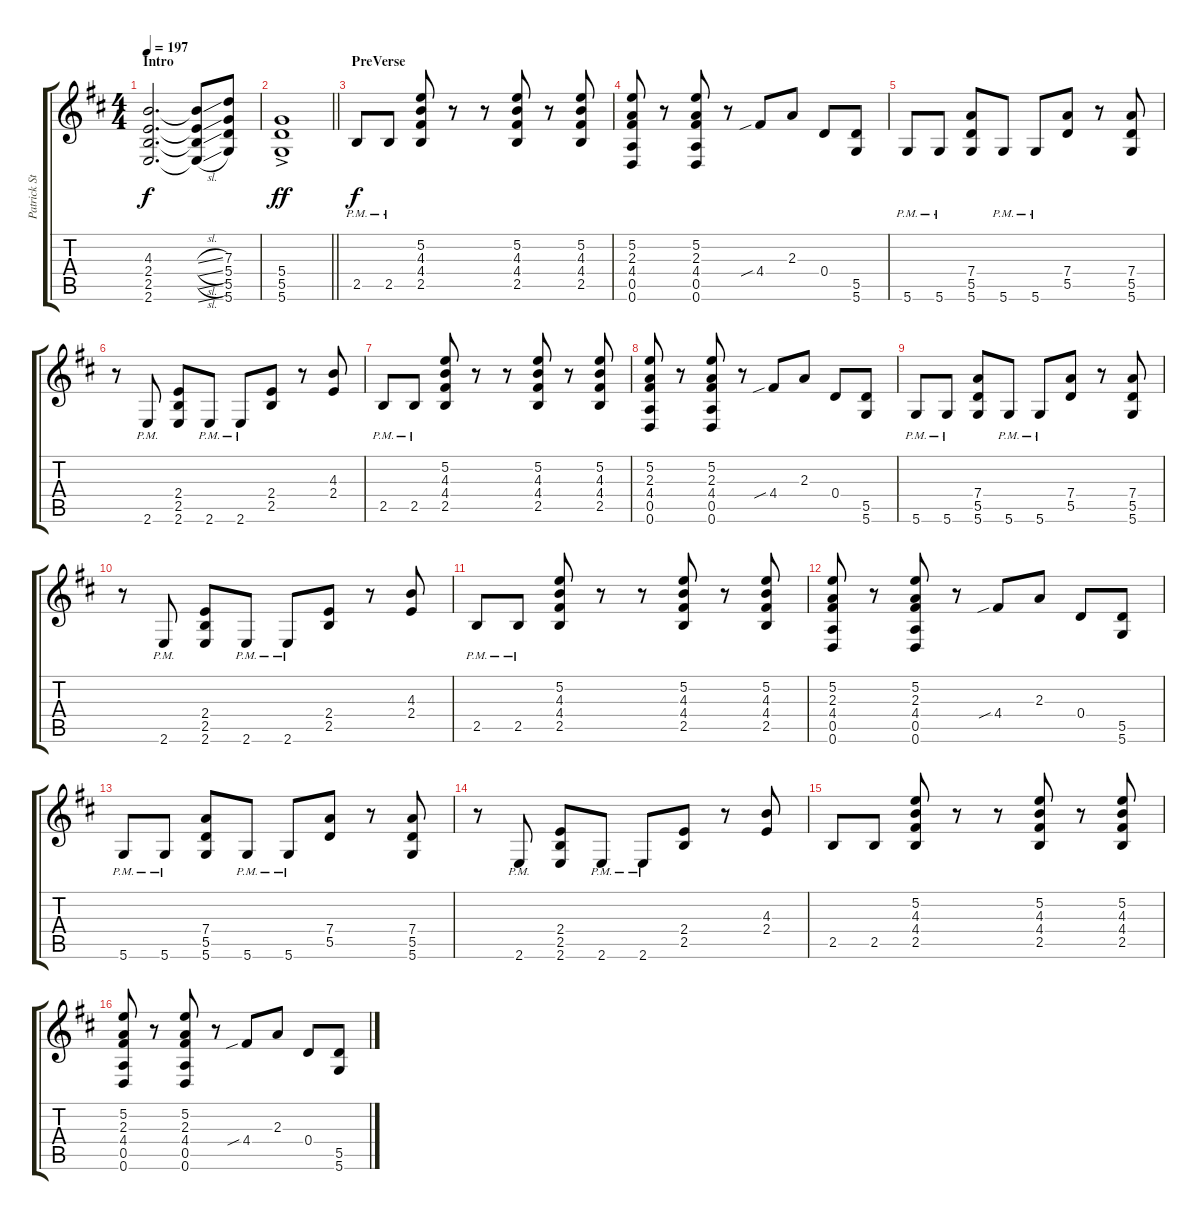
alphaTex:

\track ("Patrick Stump (Rhythm Guitar)" "Patrick St") {instrument distortionguitar}
\staff {score tabs}
\tuning (E4 B3 G3 D3 A2 D2) {hide}
\ts (4 4)
\section ("" "Intro")
\tempo 197
\clef g2
\ks d
(4.3 2.4 2.5 2.6).2{d dy f instrument distortionguitar} (4.3{sl t} 2.4{sl t} 2.5{sl t} 2.6{sl t}).8 (7.3 5.4 5.5 5.6).8 |
\barLineRight lightlight
(5.4{ac} 5.5{ac} 5.6{ac}).1{dy ff} |
\section ("" "PreVerse")
2.5{pm}.8{dy f} 2.5{pm}.8 (5.2 4.3 4.4 2.5).8 r.8 r.8 (5.2 4.3 4.4 2.5).8 r.8 (5.2 4.3 4.4 2.5).8 |
(5.2 2.3 4.4 0.5 0.6).8 r.8 (5.2 2.3 4.4 0.5 0.6).8 r.8 4.4{sib}.8 2.3.8 0.4.8 (5.5 5.6).8 |
5.6{pm}.8 5.6{pm}.8 (7.4 5.5 5.6).8 5.6{pm}.8 5.6{pm}.8 (7.4 5.5).8 r.8 (7.4 5.5 5.6).8 |
r.8 2.6{pm}.8 (2.4 2.5 2.6).8 2.6{pm}.8 2.6{pm}.8 (2.4 2.5).8 r.8 (4.3 2.4).8 |
2.5{pm}.8 2.5{pm}.8 (5.2 4.3 4.4 2.5).8 r.8 r.8 (5.2 4.3 4.4 2.5).8 r.8 (5.2 4.3 4.4 2.5).8 |
(5.2 2.3 4.4 0.5 0.6).8 r.8 (5.2 2.3 4.4 0.5 0.6).8 r.8 4.4{sib}.8 2.3.8 0.4.8 (5.5 5.6).8 |
5.6{pm}.8 5.6{pm}.8 (7.4 5.5 5.6).8 5.6{pm}.8 5.6{pm}.8 (7.4 5.5).8 r.8 (7.4 5.5 5.6).8 |
r.8 2.6{pm}.8 (2.4 2.5 2.6).8 2.6{pm}.8 2.6{pm}.8 (2.4 2.5).8 r.8 (4.3 2.4).8 |
2.5{pm}.8 2.5{pm}.8 (5.2 4.3 4.4 2.5).8 r.8 r.8 (5.2 4.3 4.4 2.5).8 r.8 (5.2 4.3 4.4 2.5).8 |
(5.2 2.3 4.4 0.5 0.6).8 r.8 (5.2 2.3 4.4 0.5 0.6).8 r.8 4.4{sib}.8 2.3.8 0.4.8 (5.5 5.6).8 |
5.6{pm}.8 5.6{pm}.8 (7.4 5.5 5.6).8 5.6{pm}.8 5.6{pm}.8 (7.4 5.5).8 r.8 (7.4 5.5 5.6).8 |
r.8 2.6{pm}.8 (2.4 2.5 2.6).8 2.6{pm}.8 2.6{pm}.8 (2.4 2.5).8 r.8 (4.3 2.4).8 |
2.5.8 2.5.8 (5.2 4.3 4.4 2.5).8 r.8 r.8 (5.2 4.3 4.4 2.5).8 r.8 (5.2 4.3 4.4 2.5).8 |
(5.2 2.3 4.4 0.5 0.6).8 r.8 (5.2 2.3 4.4 0.5 0.6).8 r.8 4.4{sib}.8 2.3.8 0.4.8 (5.5 5.6).8
